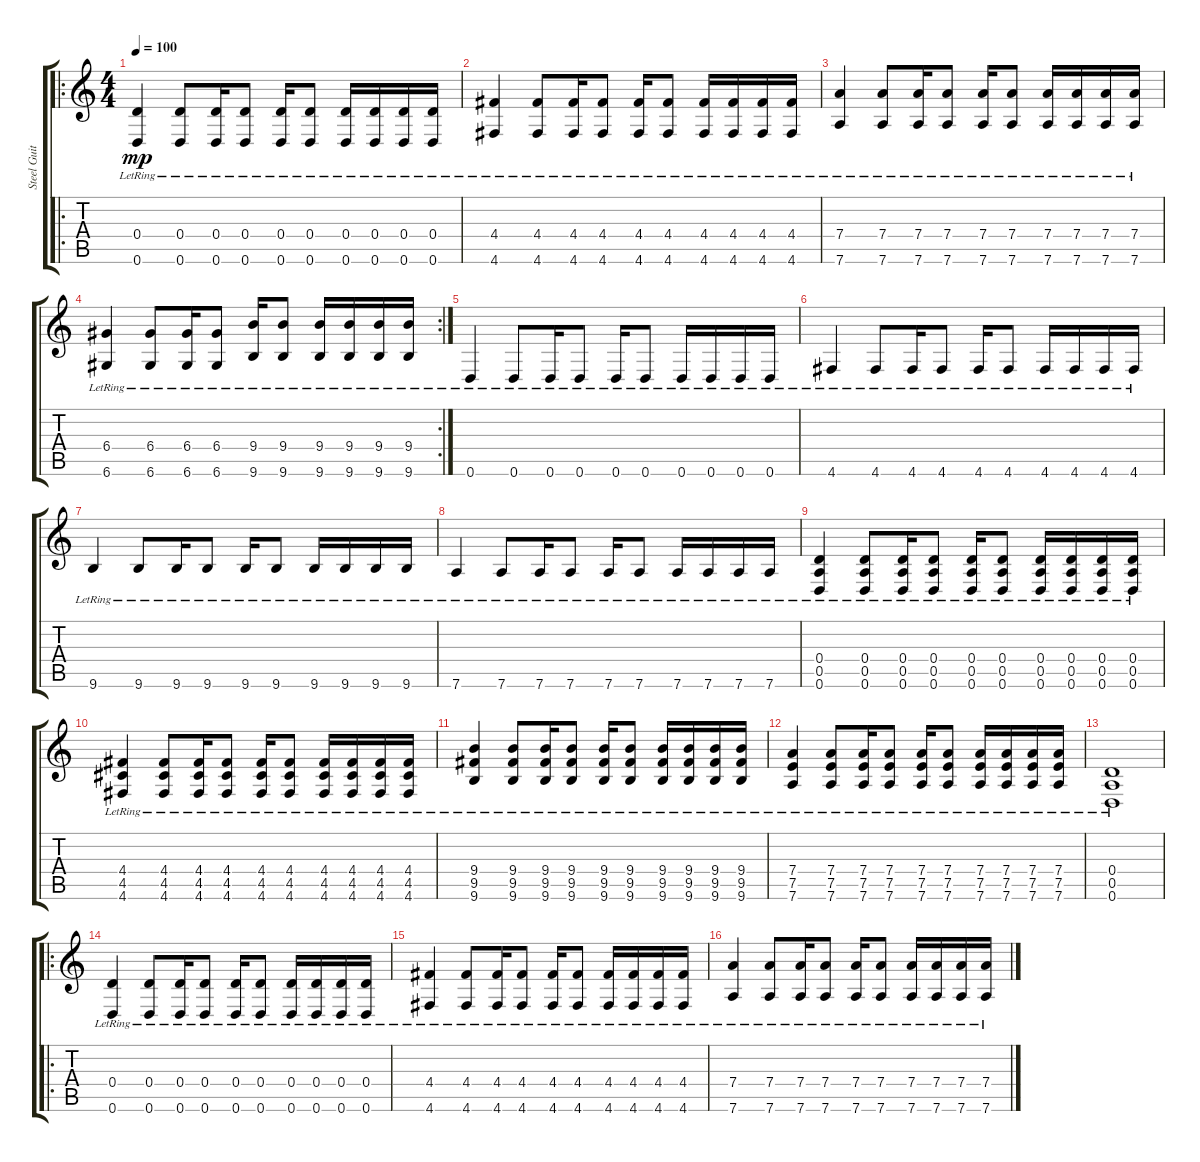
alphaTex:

\track ("Steel Guitar" "Steel Guit") {instrument acousticguitarsteel}
\staff {score tabs}
\tuning (E4 B3 G3 D3 A2 D2) {hide}
\ro
\ts (4 4)
\tempo 100
\clef g2
\ks c
(0.4{lr} 0.6{lr}).4{dy mp} (0.4{lr} 0.6{lr}).8 (0.4{lr} 0.6{lr}).16 (0.4{lr} 0.6{lr}).8 (0.4{lr} 0.6{lr}).16 (0.4{lr} 0.6{lr}).8 (0.4{lr} 0.6{lr}).16 (0.4{lr} 0.6{lr}).16 (0.4{lr} 0.6{lr}).16 (0.4{lr} 0.6{lr}).16 |
(4.4{lr} 4.6{lr}).4 (4.4{lr} 4.6{lr}).8 (4.4{lr} 4.6{lr}).16 (4.4{lr} 4.6{lr}).8 (4.4{lr} 4.6{lr}).16 (4.4{lr} 4.6{lr}).8 (4.4{lr} 4.6{lr}).16 (4.4{lr} 4.6{lr}).16 (4.4{lr} 4.6{lr}).16 (4.4{lr} 4.6{lr}).16 |
(7.4{lr} 7.6{lr}).4 (7.4{lr} 7.6{lr}).8 (7.4{lr} 7.6{lr}).16 (7.4{lr} 7.6{lr}).8 (7.4{lr} 7.6{lr}).16 (7.4{lr} 7.6{lr}).8 (7.4{lr} 7.6{lr}).16 (7.4{lr} 7.6{lr}).16 (7.4{lr} 7.6{lr}).16 (7.4{lr} 7.6{lr}).16 |
\rc 2
(6.4{lr} 6.6{lr}).4 (6.4{lr} 6.6{lr}).8 (6.4{lr} 6.6{lr}).16 (6.4{lr} 6.6{lr}).8 (9.4{lr} 9.6{lr}).16 (9.4{lr} 9.6{lr}).8 (9.4{lr} 9.6{lr}).16 (9.4{lr} 9.6{lr}).16 (9.4{lr} 9.6{lr}).16 (9.4{lr} 9.6{lr}).16 |
0.6{lr}.4 0.6{lr}.8 0.6{lr}.16 0.6{lr}.8 0.6{lr}.16 0.6{lr}.8 0.6{lr}.16 0.6{lr}.16 0.6{lr}.16 0.6{lr}.16 |
4.6{lr}.4 4.6{lr}.8 4.6{lr}.16 4.6{lr}.8 4.6{lr}.16 4.6{lr}.8 4.6{lr}.16 4.6{lr}.16 4.6{lr}.16 4.6{lr}.16 |
9.6{lr}.4 9.6{lr}.8 9.6{lr}.16 9.6{lr}.8 9.6{lr}.16 9.6{lr}.8 9.6{lr}.16 9.6{lr}.16 9.6{lr}.16 9.6{lr}.16 |
7.6{lr}.4 7.6{lr}.8 7.6{lr}.16 7.6{lr}.8 7.6{lr}.16 7.6{lr}.8 7.6{lr}.16 7.6{lr}.16 7.6{lr}.16 7.6{lr}.16 |
(0.4{lr} 0.5{lr} 0.6{lr}).4 (0.4{lr} 0.5{lr} 0.6{lr}).8 (0.4{lr} 0.5{lr} 0.6{lr}).16 (0.4{lr} 0.5{lr} 0.6{lr}).8 (0.4{lr} 0.5{lr} 0.6{lr}).16 (0.4{lr} 0.5{lr} 0.6{lr}).8 (0.4{lr} 0.5{lr} 0.6{lr}).16 (0.4{lr} 0.5{lr} 0.6{lr}).16 (0.4{lr} 0.5{lr} 0.6{lr}).16 (0.4{lr} 0.5{lr} 0.6{lr}).16 |
(4.4{lr} 4.5{lr} 4.6{lr}).4 (4.4{lr} 4.5{lr} 4.6{lr}).8 (4.4{lr} 4.5{lr} 4.6{lr}).16 (4.4{lr} 4.5{lr} 4.6{lr}).8 (4.4{lr} 4.5{lr} 4.6{lr}).16 (4.4{lr} 4.5{lr} 4.6{lr}).8 (4.4{lr} 4.5{lr} 4.6{lr}).16 (4.4{lr} 4.5{lr} 4.6{lr}).16 (4.4{lr} 4.5{lr} 4.6{lr}).16 (4.4{lr} 4.5{lr} 4.6{lr}).16 |
(9.4{lr} 9.5{lr} 9.6{lr}).4 (9.4{lr} 9.5{lr} 9.6{lr}).8 (9.4{lr} 9.5{lr} 9.6{lr}).16 (9.4{lr} 9.5{lr} 9.6{lr}).8 (9.4{lr} 9.5{lr} 9.6{lr}).16 (9.4{lr} 9.5{lr} 9.6{lr}).8 (9.4{lr} 9.5{lr} 9.6{lr}).16 (9.4{lr} 9.5{lr} 9.6{lr}).16 (9.4{lr} 9.5{lr} 9.6{lr}).16 (9.4{lr} 9.5{lr} 9.6{lr}).16 |
(7.4{lr} 7.5{lr} 7.6{lr}).4 (7.4{lr} 7.5{lr} 7.6{lr}).8 (7.4{lr} 7.5{lr} 7.6{lr}).16 (7.4{lr} 7.5{lr} 7.6{lr}).8 (7.4{lr} 7.5{lr} 7.6{lr}).16 (7.4{lr} 7.5{lr} 7.6{lr}).8 (7.4{lr} 7.5{lr} 7.6{lr}).16 (7.4{lr} 7.5{lr} 7.6{lr}).16 (7.4{lr} 7.5{lr} 7.6{lr}).16 (7.4{lr} 7.5{lr} 7.6{lr}).16 |
(0.4{lr} 0.5{lr} 0.6{lr}).1 |
\ro
(0.4{lr} 0.6{lr}).4 (0.4{lr} 0.6{lr}).8 (0.4{lr} 0.6{lr}).16 (0.4{lr} 0.6{lr}).8 (0.4{lr} 0.6{lr}).16 (0.4{lr} 0.6{lr}).8 (0.4{lr} 0.6{lr}).16 (0.4{lr} 0.6{lr}).16 (0.4{lr} 0.6{lr}).16 (0.4{lr} 0.6{lr}).16 |
(4.4{lr} 4.6{lr}).4 (4.4{lr} 4.6{lr}).8 (4.4{lr} 4.6{lr}).16 (4.4{lr} 4.6{lr}).8 (4.4{lr} 4.6{lr}).16 (4.4{lr} 4.6{lr}).8 (4.4{lr} 4.6{lr}).16 (4.4{lr} 4.6{lr}).16 (4.4{lr} 4.6{lr}).16 (4.4{lr} 4.6{lr}).16 |
(7.4{lr} 7.6{lr}).4 (7.4{lr} 7.6{lr}).8 (7.4{lr} 7.6{lr}).16 (7.4{lr} 7.6{lr}).8 (7.4{lr} 7.6{lr}).16 (7.4{lr} 7.6{lr}).8 (7.4{lr} 7.6{lr}).16 (7.4{lr} 7.6{lr}).16 (7.4{lr} 7.6{lr}).16 (7.4{lr} 7.6{lr}).16
